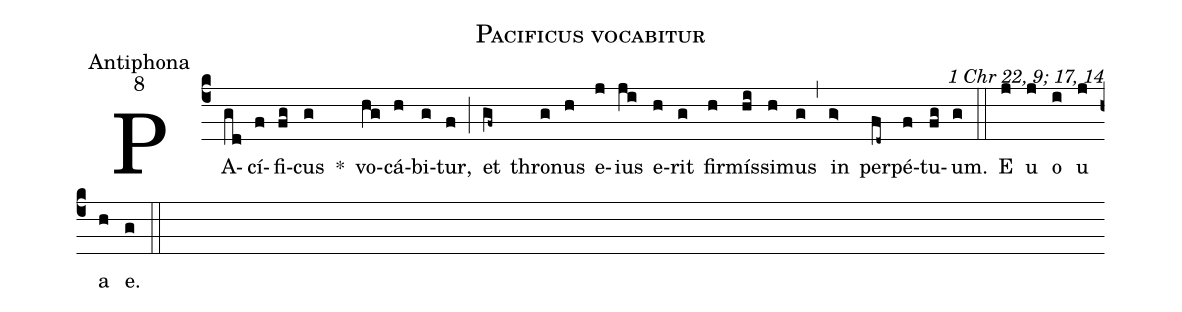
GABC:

name:Pacificus vocabitur;
office-part:Antiphona;
mode:8;
commentary:1 Chr 22, 9; 17, 14;
%%
(c4) PA(gd)cí(f)fi(fg)cus(g) *() vo(hg)cá(h)bi(g)tur,(f) (;) et(gf~) thro(g)nus(h) e(j)ius(ji) e(h)rit(g) fir(h)mís(hi)si(h)mus(g) (,) in(g>) per(fd~)pé(f)tu(fg)um.(g) (::) E(j) u(j) o(i) u(j) a(h) e.(g) (::)
